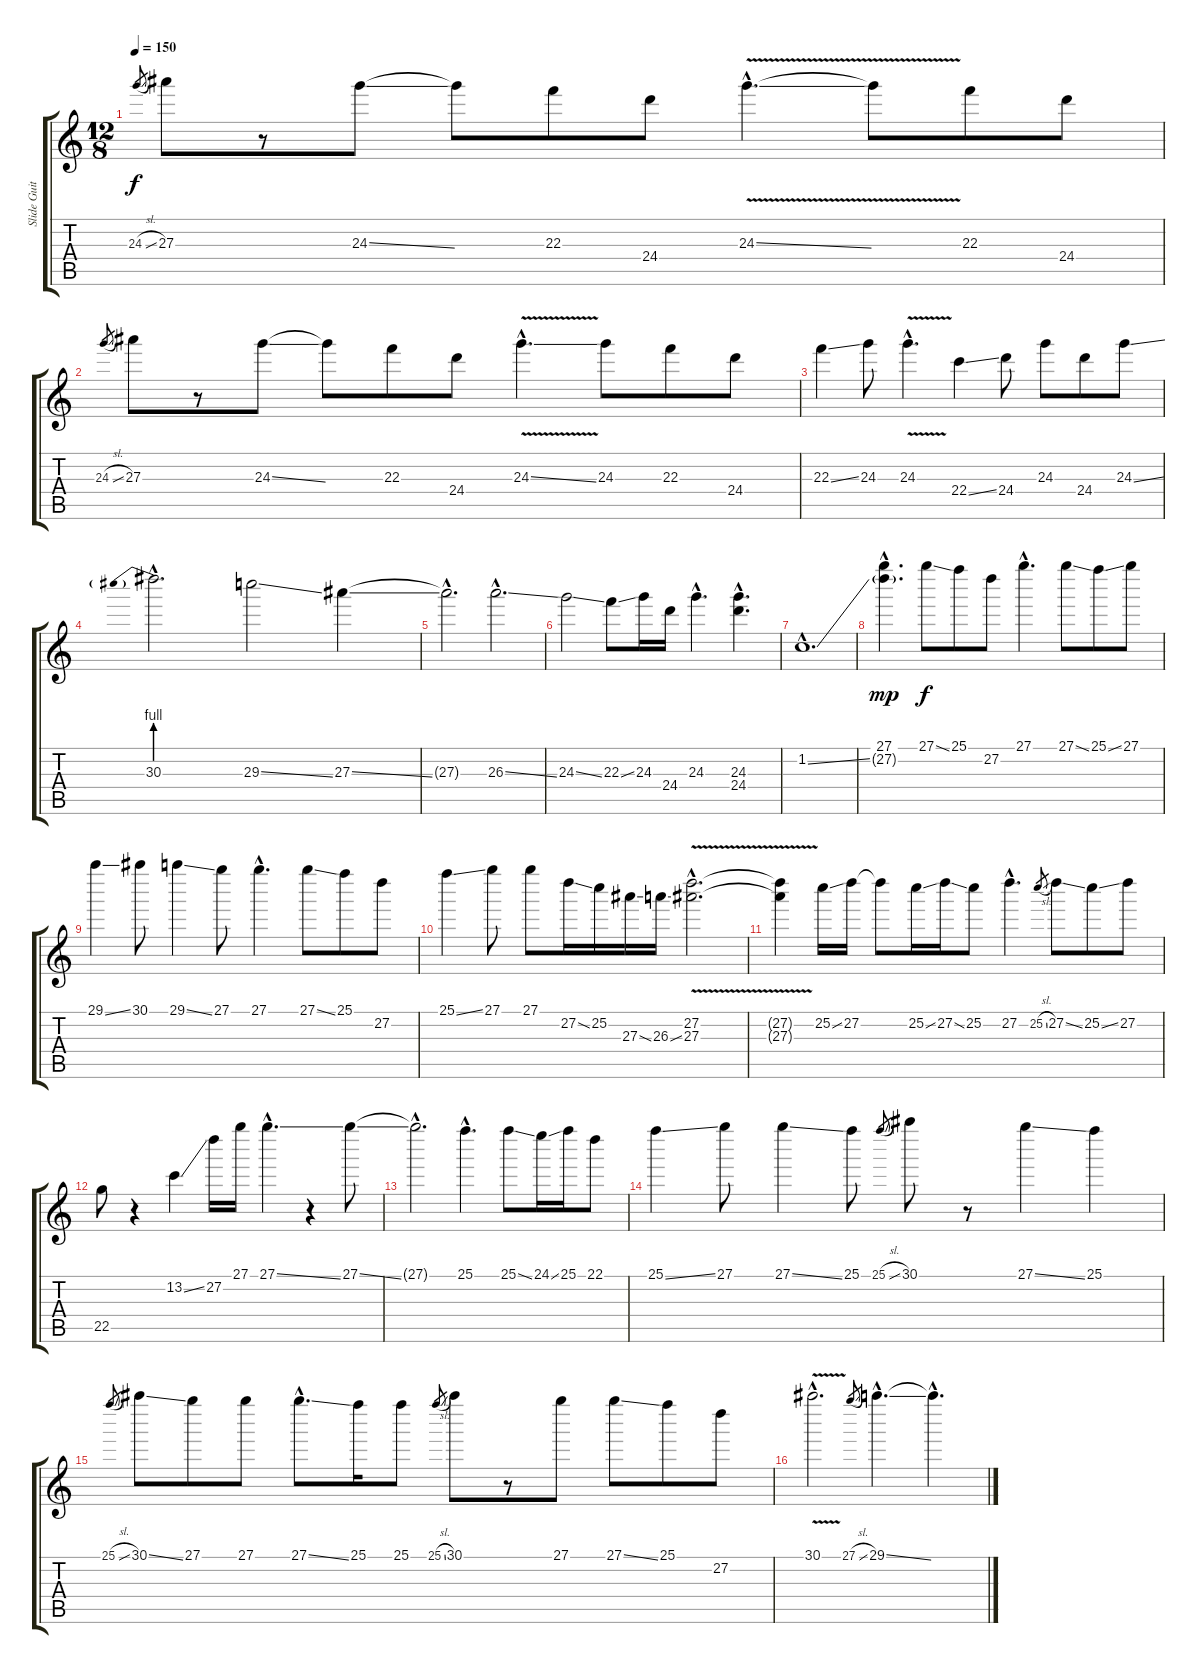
\track ("Slide Guitar " "Slide Guit") {instrument electricguitarclean}
\staff {score tabs}
\tuning (E4 B3 G3 D3 A2 E2) {hide}
\ts (12 8)
\tempo 150
\clef g2
\ks c
24.3{sl}.8{gr dy f} 27.3.8 r.8 24.3{ss}.8 24.3{t}.8 22.3.8 24.4.8 24.3{v ss hac}.4{d} 24.3{v t}.8 22.3.8 24.4.8 |
24.3{sl}.8{gr} 27.3.8 r.8 24.3{ss}.8 24.3{t}.8 22.3.8 24.4.8 24.3{v ss hac}.4{d} 24.3.8 22.3.8 24.4.8 |
22.3{ss}.4 24.3.8 24.3{v hac}.4{d} 22.4{ss}.4 24.4.8 24.3.8 24.4.8 24.3{ss}.8 |
30.3{be (prebend 0 4 60 4) hac}.2{d} 29.3{ss}.2 27.3{ss}.4 |
27.3{hac t}.2{d} 26.3{ss hac}.2{d} |
24.3{ss}.2 22.3{ss}.8 24.3.16 24.4.16 24.3{hac}.4{d} (24.3{hac} 24.4{hac}).4{d} |
1.2{ss hac}.1{d} |
(27.1{hac} 27.2{g hac}).4{d dy mp} 27.1{ss}.8{dy f} 25.1.8 27.2.8 27.1{hac}.4{d} 27.1{ss}.8 25.1{ss}.8 27.1.8 |
29.1{ss}.4 30.1.8 29.1{ss}.4 27.1.8 27.1{hac}.4{d} 27.1{ss}.8 25.1.8 27.2.8 |
25.1{ss}.4 27.1.8 27.1.8 27.2{ss}.16 25.2.16 27.3{ss}.16 26.3{ss}.16 (27.2{v hac} 27.3{v hac}).2{d} |
(27.2{v t} 27.3{v t}).4 25.2{ss}.16 27.2.16 27.2{t}.8 25.2{ss}.16 27.2{ss}.16 25.2.8 27.2{hac}.4{d} 25.2{sl}.8{gr} 27.2{ss}.8 25.2{ss}.8 27.2.8 |
22.5.8 r.4 13.2{ss}.4 27.2.16 27.1.16 27.1{ss hac}.4{d} r.4 27.1{ss}.8 |
27.1{hac t}.2{d} 25.1{hac}.4{d} 25.1{ss}.8 24.1{ss}.16 25.1.16 22.1.8 |
25.1{ss}.4 27.1.8 27.1{ss}.4 25.1.8 25.1{sl}.8{gr} 30.1.8 r.8 27.1{ss}.4 25.1.4 |
25.1{sl}.8{gr} 30.1{ss}.8 27.1.8 27.1.8 27.1{ss hac}.8{d} 25.1.16 25.1.8 25.1{sl}.8{gr} 30.1.8 r.8 27.1.8 27.1{ss}.8 25.1.8 27.2.8 |
30.1{v hac}.2{d} 27.1{sl}.8{gr} 29.1{ss hac}.4{d} 29.1{hac t}.4{d}
